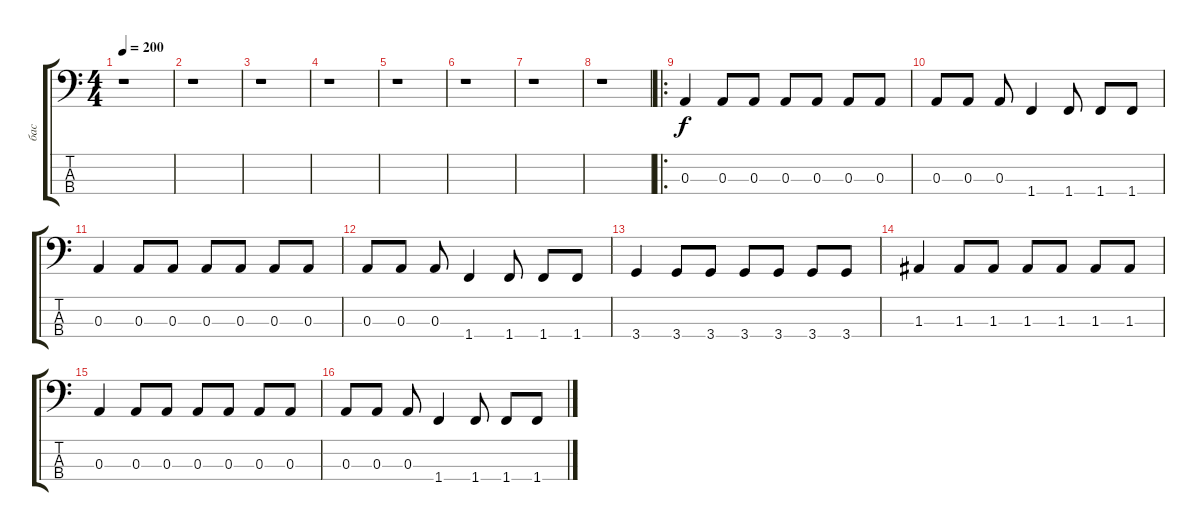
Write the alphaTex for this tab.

\track ("бас" "бас") {instrument electricbasspick}
\staff {score tabs}
\tuning (G2 D2 A1 E1) {hide}
\ts (4 4)
\tempo 200
\clef f4
\ks c
r.1{dy f instrument electricbasspick} |
r.1 |
r.1 |
r.1 |
r.1 |
r.1 |
r.1 |
r.1 |
\ro
0.3.4 0.3.8 0.3.8 0.3.8 0.3.8 0.3.8 0.3.8 |
0.3.8 0.3.8 0.3.8 1.4.4 1.4.8 1.4.8 1.4.8 |
0.3.4 0.3.8 0.3.8 0.3.8 0.3.8 0.3.8 0.3.8 |
0.3.8 0.3.8 0.3.8 1.4.4 1.4.8 1.4.8 1.4.8 |
3.4.4 3.4.8 3.4.8 3.4.8 3.4.8 3.4.8 3.4.8 |
1.3.4 1.3.8 1.3.8 1.3.8 1.3.8 1.3.8 1.3.8 |
0.3.4 0.3.8 0.3.8 0.3.8 0.3.8 0.3.8 0.3.8 |
0.3.8 0.3.8 0.3.8 1.4.4 1.4.8 1.4.8 1.4.8
